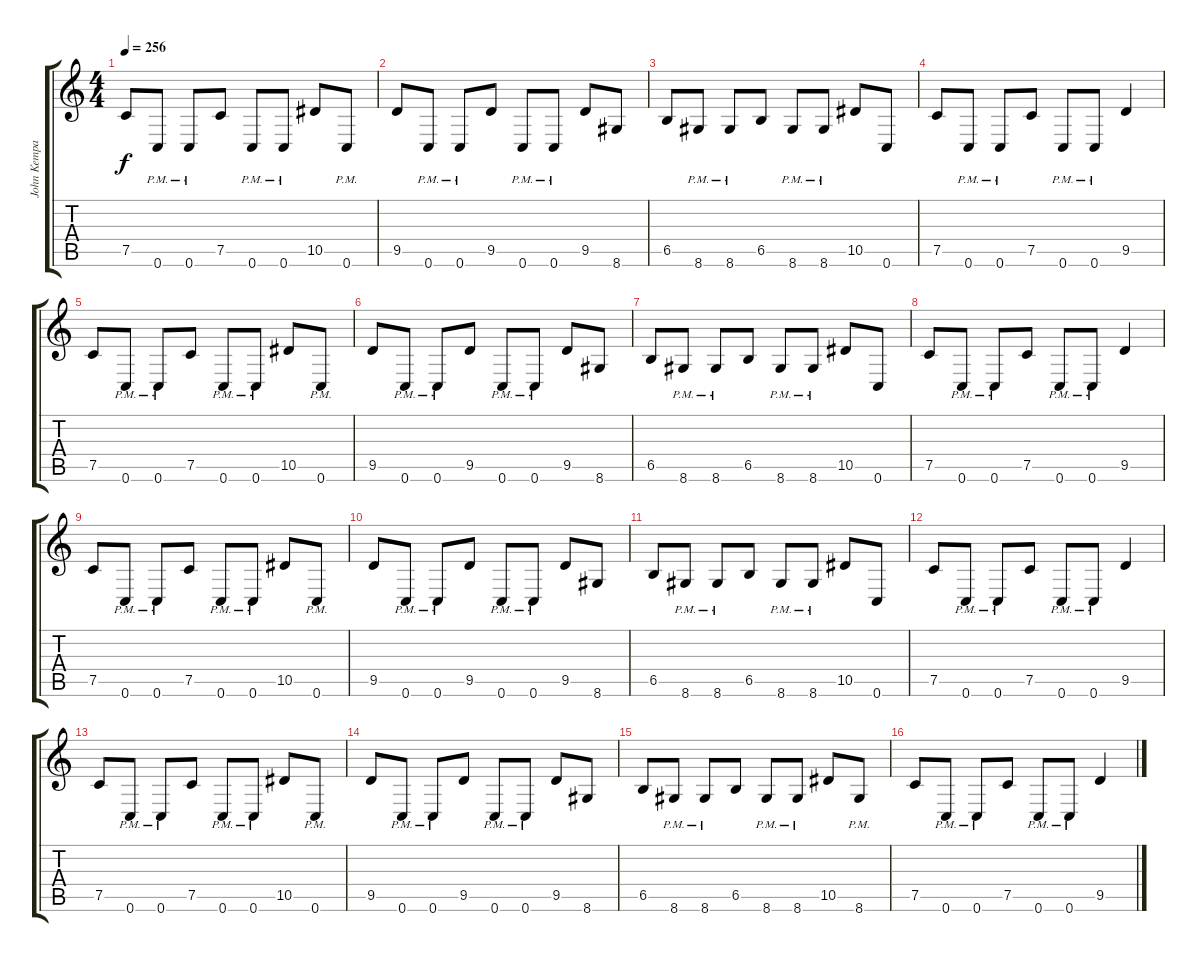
\track ("John Kempainen (Guitar)" "John Kempa") {instrument distortionguitar}
\staff {score tabs}
\tuning (C4 G3 Eb3 Bb2 F2 C2) {hide}
\ts (4 4)
\tempo 256
\clef g2
\ks c
7.5.8{dy f} 0.6{pm}.8 0.6{pm}.8 7.5.8 0.6{pm}.8 0.6{pm}.8 10.5.8 0.6{pm}.8 |
9.5.8 0.6{pm}.8 0.6{pm}.8 9.5.8 0.6{pm}.8 0.6{pm}.8 9.5.8 8.6.8 |
6.5.8 8.6{pm}.8 8.6{pm}.8 6.5.8 8.6{pm}.8 8.6{pm}.8 10.5.8 0.6.8 |
7.5.8 0.6{pm}.8 0.6{pm}.8 7.5.8 0.6{pm}.8 0.6{pm}.8 9.5.4 |
7.5.8 0.6{pm}.8 0.6{pm}.8 7.5.8 0.6{pm}.8 0.6{pm}.8 10.5.8 0.6{pm}.8 |
9.5.8 0.6{pm}.8 0.6{pm}.8 9.5.8 0.6{pm}.8 0.6{pm}.8 9.5.8 8.6.8 |
6.5.8 8.6{pm}.8 8.6{pm}.8 6.5.8 8.6{pm}.8 8.6{pm}.8 10.5.8 0.6.8 |
7.5.8 0.6{pm}.8 0.6{pm}.8 7.5.8 0.6{pm}.8 0.6{pm}.8 9.5.4 |
7.5.8 0.6{pm}.8 0.6{pm}.8 7.5.8 0.6{pm}.8 0.6{pm}.8 10.5.8 0.6{pm}.8 |
9.5.8 0.6{pm}.8 0.6{pm}.8 9.5.8 0.6{pm}.8 0.6{pm}.8 9.5.8 8.6.8 |
6.5.8 8.6{pm}.8 8.6{pm}.8 6.5.8 8.6{pm}.8 8.6{pm}.8 10.5.8 0.6.8 |
7.5.8 0.6{pm}.8 0.6{pm}.8 7.5.8 0.6{pm}.8 0.6{pm}.8 9.5.4 |
7.5.8 0.6{pm}.8 0.6{pm}.8 7.5.8 0.6{pm}.8 0.6{pm}.8 10.5.8 0.6{pm}.8 |
9.5.8 0.6{pm}.8 0.6{pm}.8 9.5.8 0.6{pm}.8 0.6{pm}.8 9.5.8 8.6.8 |
6.5.8 8.6{pm}.8 8.6{pm}.8 6.5.8 8.6{pm}.8 8.6{pm}.8 10.5.8 8.6{pm}.8 |
7.5.8 0.6{pm}.8 0.6{pm}.8 7.5.8 0.6{pm}.8 0.6{pm}.8 9.5.4
